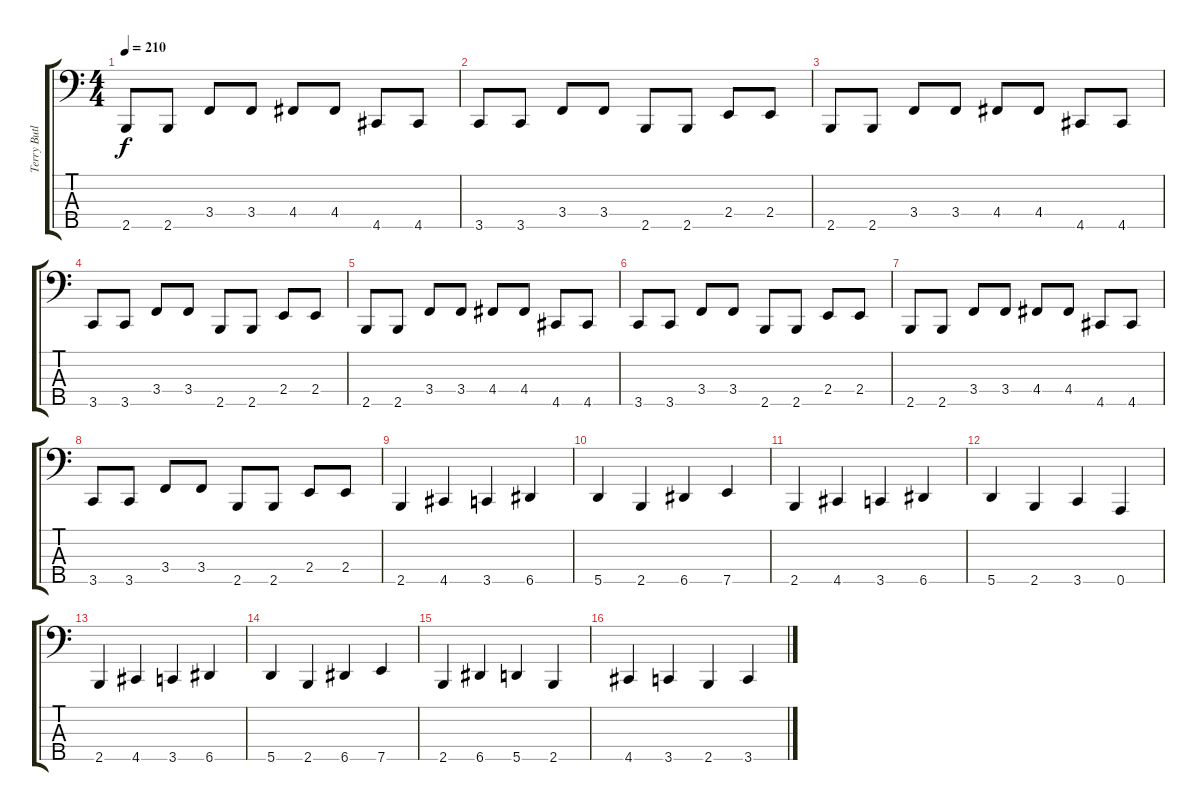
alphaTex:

\track ("Terry Butler (Bass)" "Terry Butl") {instrument electricbassfinger}
\staff {score tabs}
\tuning (G2 D2 A1 D1 A0) {hide}
\ts (4 4)
\tempo 210
\clef f4
\ks c
2.5.8{dy f} 2.5.8 3.4.8 3.4.8 4.4.8 4.4.8 4.5.8 4.5.8 |
3.5.8 3.5.8 3.4.8 3.4.8 2.5.8 2.5.8 2.4.8 2.4.8 |
2.5.8 2.5.8 3.4.8 3.4.8 4.4.8 4.4.8 4.5.8 4.5.8 |
3.5.8 3.5.8 3.4.8 3.4.8 2.5.8 2.5.8 2.4.8 2.4.8 |
2.5.8 2.5.8 3.4.8 3.4.8 4.4.8 4.4.8 4.5.8 4.5.8 |
3.5.8 3.5.8 3.4.8 3.4.8 2.5.8 2.5.8 2.4.8 2.4.8 |
2.5.8 2.5.8 3.4.8 3.4.8 4.4.8 4.4.8 4.5.8 4.5.8 |
3.5.8 3.5.8 3.4.8 3.4.8 2.5.8 2.5.8 2.4.8 2.4.8 |
2.5.4 4.5.4 3.5.4 6.5.4 |
5.5.4 2.5.4 6.5.4 7.5.4 |
2.5.4 4.5.4 3.5.4 6.5.4 |
5.5.4 2.5.4 3.5.4 0.5.4 |
2.5.4 4.5.4 3.5.4 6.5.4 |
5.5.4 2.5.4 6.5.4 7.5.4 |
2.5.4 6.5.4 5.5.4 2.5.4 |
4.5.4 3.5.4 2.5.4 3.5.4
